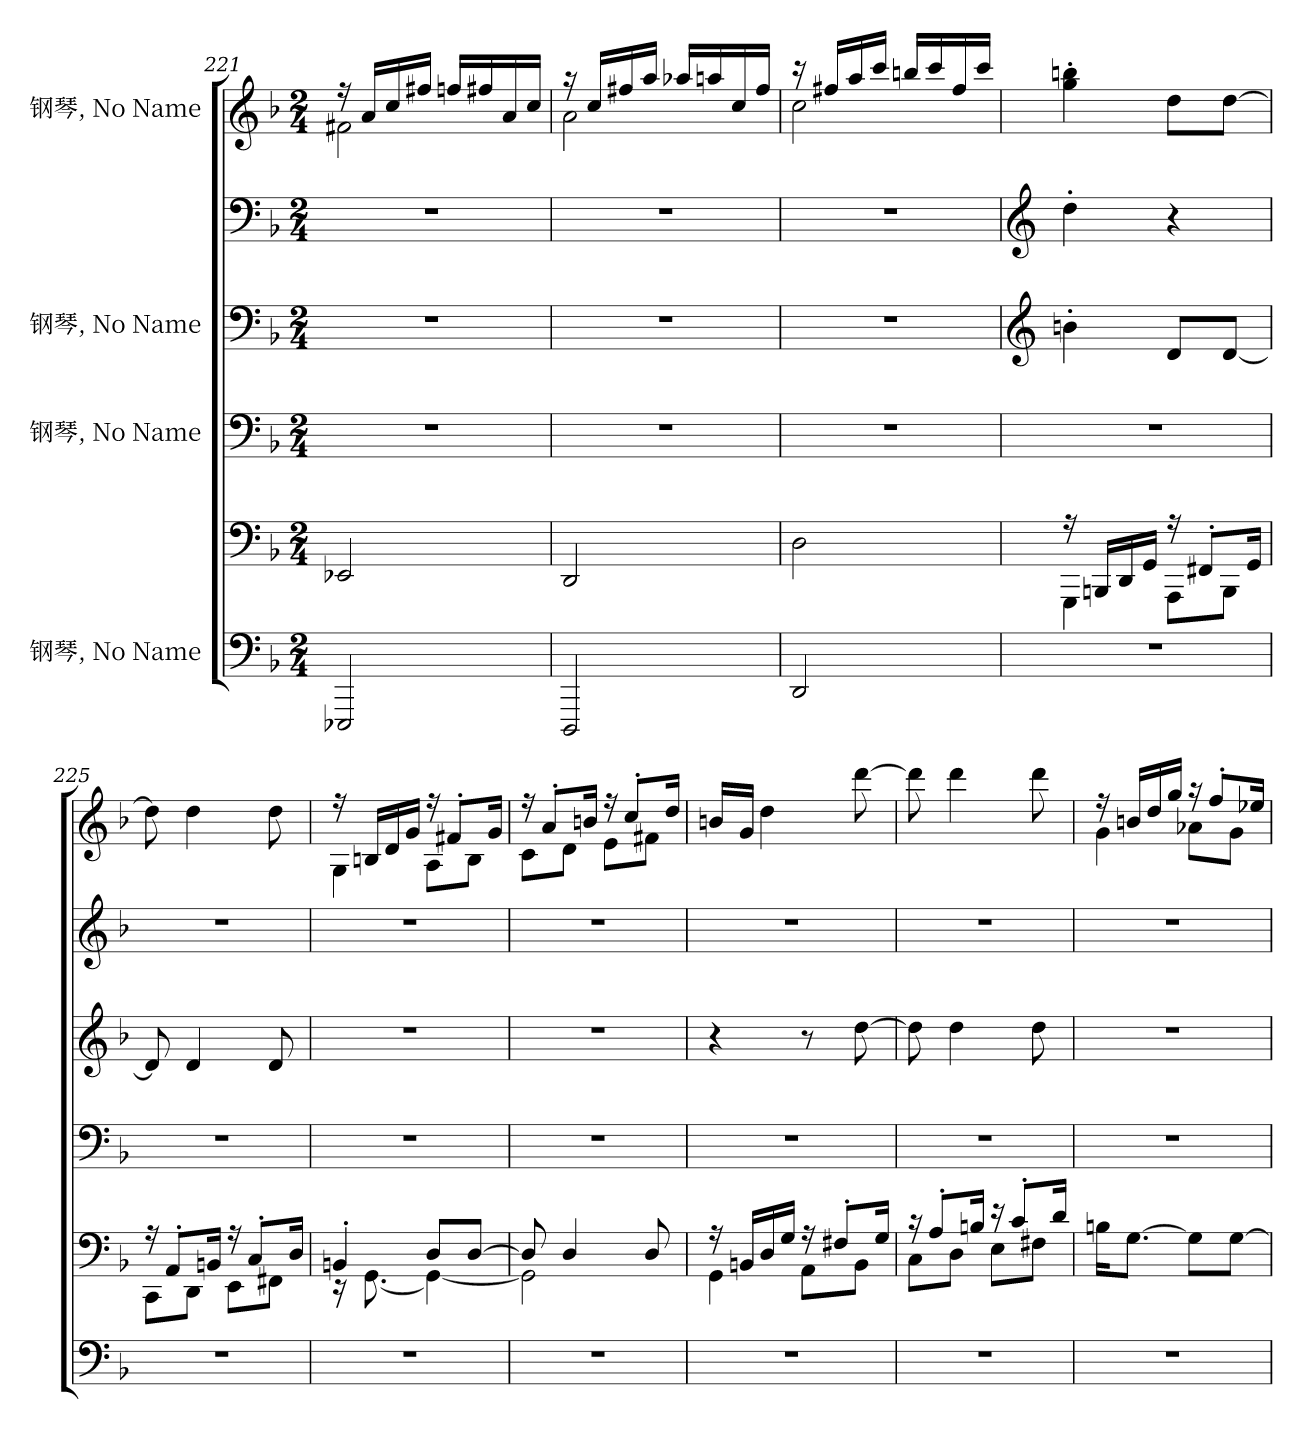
**kern	**kern	**kern	**kern	**kern	**kern
*part4	*part4	*part3	*part2	*part2	*part1
*staff6	*staff5	*staff4	*staff3	*staff2	*staff1
*I"钢琴, No Name	*	*I"钢琴, No Name	*I"钢琴, No Name	*	*I"钢琴, No Name
!!LO:PB:g=z
*clefF4	*clefF4	*clefF4	*clefF4	*clefF4	*clefG2
*k[b-]	*k[b-]	*k[b-]	*k[b-]	*k[b-]	*k[b-]
*M2/4	*M2/4	*M2/4	*M2/4	*M2/4	*M2/4
*MM111	*MM111	*MM111	*MM111	*MM111	*MM111
=221	=221	=221	=221	=221	=221
*	*	*	*	*	*^
2EEE-X/	2EE-X/	2r	2r	2r	16r	2f#X\
.	.	.	.	.	16a/LL	.
.	.	.	.	.	16cc/	.
.	.	.	.	.	16ff#X/JJ	.
.	.	.	.	.	16ffn/LL	.
.	.	.	.	.	16ff#X/	.
.	.	.	.	.	16a/	.
*	*	*	*	*	*MM109	*
.	.	.	.	.	16cc/JJ	.
=222	=222	=222	=222	=222	=222	=222
*	*	*	*	*	*MM111	*
2DDD/	2DD/	2r	2r	2r	16r	2a\
.	.	.	.	.	16cc/LL	.
.	.	.	.	.	16ff#X/	.
.	.	.	.	.	16aa/JJ	.
.	.	.	.	.	16aa-X/LL	.
.	.	.	.	.	16aan/	.
.	.	.	.	.	16cc/	.
*	*	*	*	*	*MM109	*
.	.	.	.	.	16ff#/JJ	.
=223	=223	=223	=223	=223	=223	=223
*	*	*	*	*	*MM111	*
2DD/	2D\	2r	2r	2r	16r	2cc\
.	.	.	.	.	16ff#X/LL	.
.	.	.	.	.	16aa/	.
.	.	.	.	.	16ccc/JJ	.
.	.	.	.	.	16bbn/LL	.
.	.	.	.	.	16ccc/	.
*	*	*	*	*	*MM109	*
.	.	.	.	.	16ff#/	.
*	*	*	*	*	*MM107	*
.	.	.	.	.	16ccc/JJ	.
*	*	*	*	*	*v	*v
!!LO:LB:g=z
=224	=224	=224	=224	=224	=224
*	*	*	*clefG2	*clefG2	*
*	*	*	*	*	*MM111
*	*^	*	*	*	*
2r	16r	4GGG\	2r	4bn'\	4dd'\	4gg\' 4bbn\'
.	16BBBn/LL	.	.	.	.	.
.	16DD/	.	.	.	.	.
.	16GG/JJ	.	.	.	.	.
.	16r	8AAA\L	.	8d/L	4r	8dd\L
.	8FF#X'/L	.	.	.	.	.
.	.	8BBB\J	.	[8d/J	.	[8dd\J
.	16GG/Jk	.	.	.	.	.
=225	=225	=225	=225	=225	=225	=225
2r	16r	8CC\L	2r	8d/]	2r	8dd\]
.	8AA'/L	.	.	.	.	.
.	.	8DD\J	.	4d/	.	4dd\
.	16BBn/Jk	.	.	.	.	.
.	16r	8EE\L	.	.	.	.
.	8C'/L	.	.	.	.	.
.	.	8FF#X\J	.	8d/	.	8dd\
.	16D/Jk	.	.	.	.	.
=226	=226	=226	=226	=226	=226	=226
*	*	*	*	*	*	*MM111
*	*	*	*	*	*	*^
2r	4BBn'/	16r	2r	2r	2r	16r	4G\
.	.	[8.GG\	.	.	.	16Bn/LL	.
.	.	.	.	.	.	16d/	.
.	.	.	.	.	.	16g/JJ	.
.	8D/L	4GG\_	.	.	.	16r	8A\L
.	.	.	.	.	.	8f#X'/L	.
.	[8D/J	.	.	.	.	.	8B\J
.	.	.	.	.	.	16g/Jk	.
=227	=227	=227	=227	=227	=227	=227	=227
2r	8D/]	2GG\]	2r	2r	2r	16r	8c\L
.	.	.	.	.	.	8a'/L	.
.	4D/	.	.	.	.	.	8d\J
.	.	.	.	.	.	16bn/Jk	.
.	.	.	.	.	.	16r	8e\L
.	.	.	.	.	.	8cc'/L	.
.	8D/	.	.	.	.	.	8f#X\J
*	*	*	*	*	*	*MM109	*
.	.	.	.	.	.	16dd/Jk	.
*	*	*	*	*	*	*v	*v
!!LO:PB:g=z
=228	=228	=228	=228	=228	=228	=228
*	*	*	*	*	*	*MM111
2r	16r	4GG\	2r	4r	2r	16bn/LL
.	16BBn/LL	.	.	.	.	16g/JJ
.	16D/	.	.	.	.	4dd\
.	16G/JJ	.	.	.	.	.
.	16r	8AA\L	.	8r	.	.
.	8F#X'/L	.	.	.	.	.
.	.	8BB\J	.	[8dd\	.	[8ddd\
.	16G/Jk	.	.	.	.	.
=229	=229	=229	=229	=229	=229	=229
2r	16r	8C\L	2r	8dd\]	2r	8ddd\]
.	8A'/L	.	.	.	.	.
.	.	8D\J	.	4dd\	.	4ddd\
.	16Bn/Jk	.	.	.	.	.
.	16r	8E\L	.	.	.	.
.	8c'/L	.	.	.	.	.
.	.	8F#X\J	.	8dd\	.	8ddd\
.	16d/Jk	.	.	.	.	.
*	*v	*v	*	*	*	*
=230	=230	=230	=230	=230	=230
*	*	*	*	*	*MM111
*	*	*	*	*	*^
2r	16Bn\KL	2r	2r	2r	16r	4g\
.	[8.G\J	.	.	.	16bn/LL	.
.	.	.	.	.	16dd/	.
.	.	.	.	.	16gg/JJ	.
.	8G\L]	.	.	.	16r	8a-X\L
.	.	.	.	.	8ff'/L	.
.	[8G\J	.	.	.	.	8g\J
.	.	.	.	.	16ee-X/Jk	.
*	*	*	*	*	*v	*v
=	=	=	=	=	=
*-	*-	*-	*-	*-	*-
